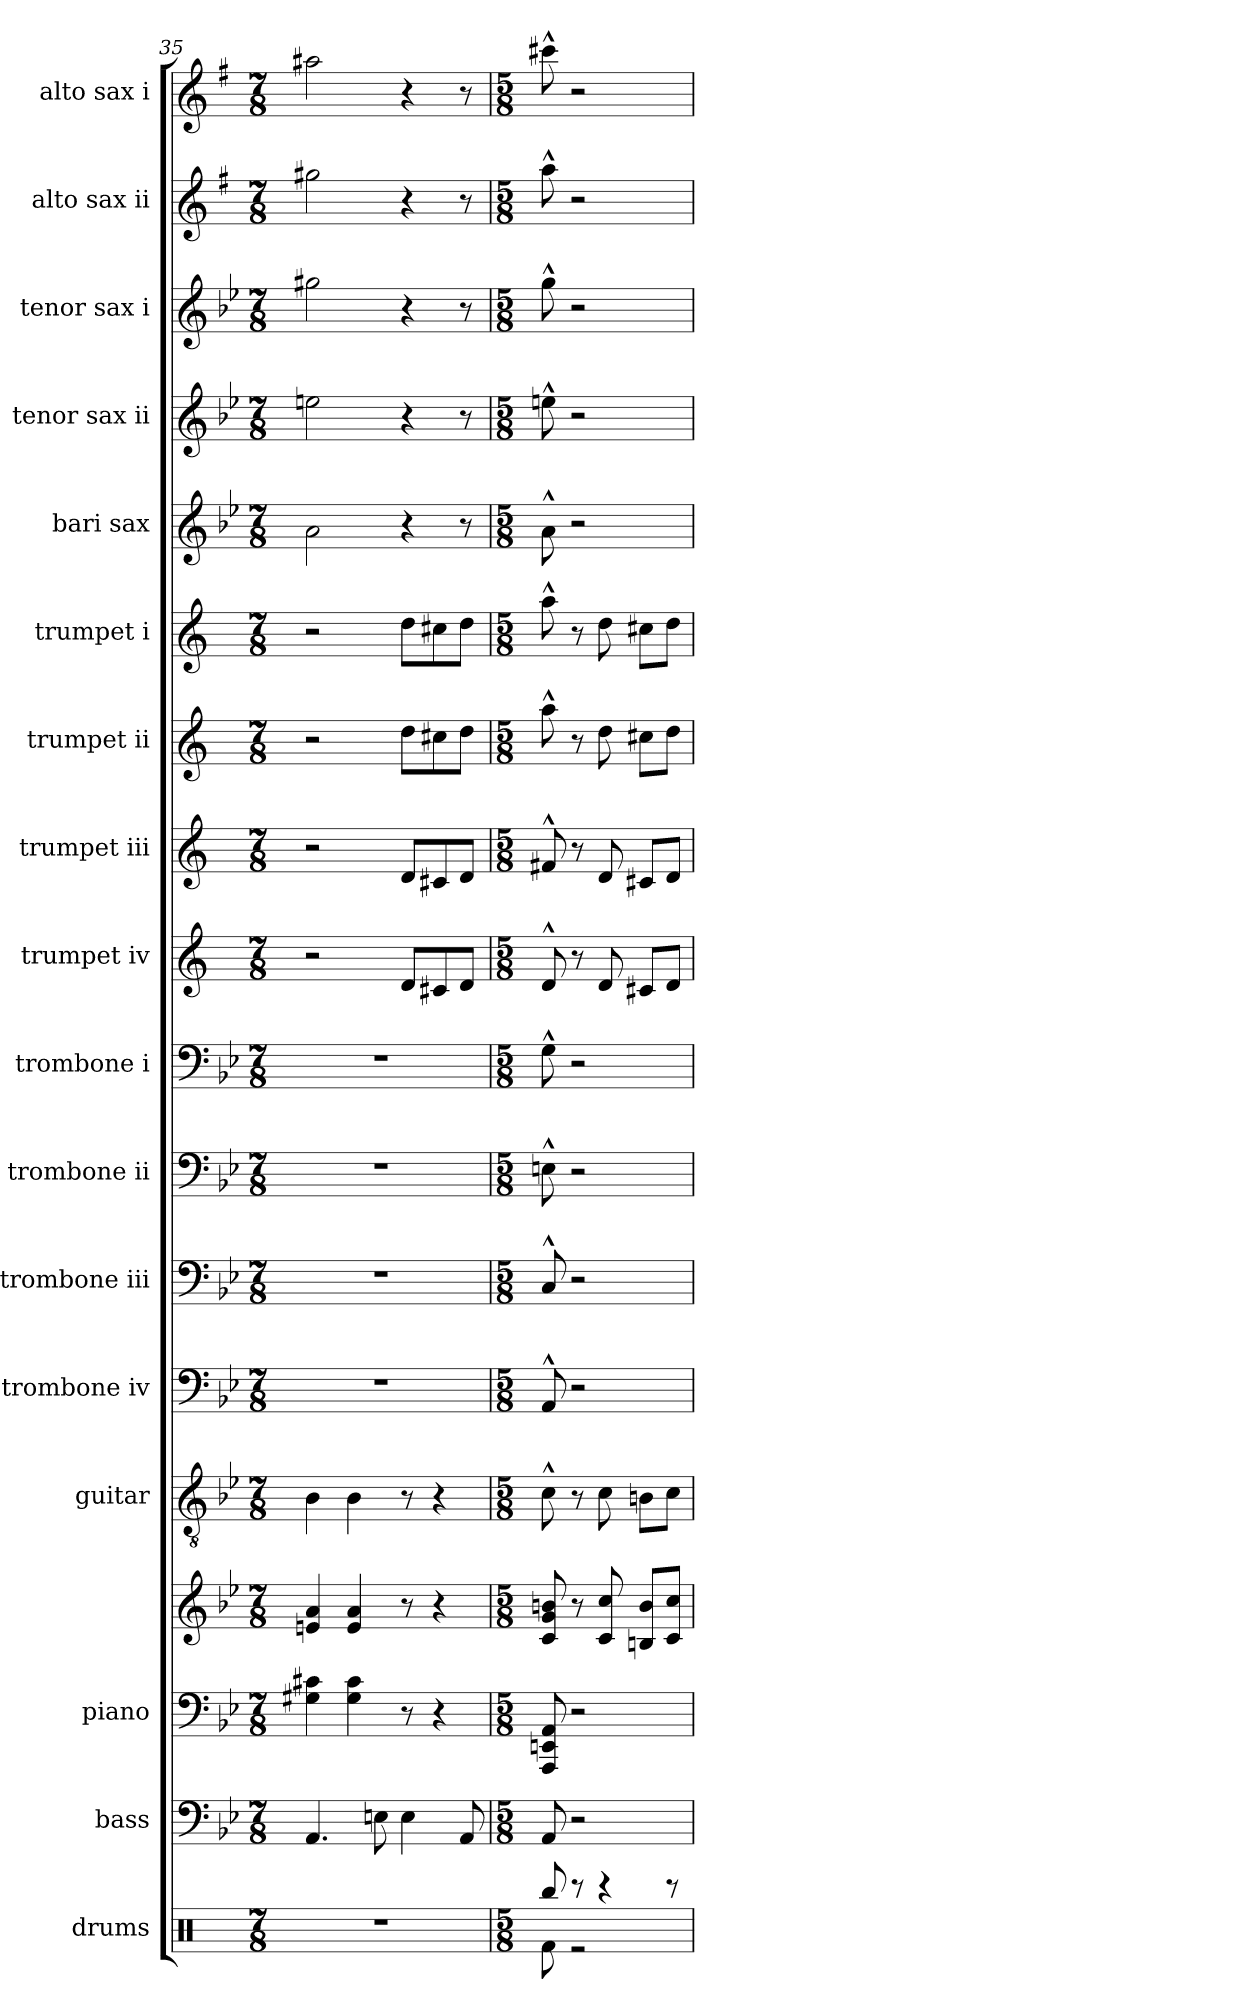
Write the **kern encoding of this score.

**kern	**kern	**kern	**kern	**kern	**kern	**kern	**kern	**kern	**kern	**kern	**kern	**kern	**kern	**kern	**kern	**kern	**kern
*part17	*part16	*part15	*part15	*part14	*part13	*part12	*part11	*part10	*part9	*part8	*part7	*part6	*part5	*part4	*part3	*part2	*part1
*staff18	*staff17	*staff16	*staff15	*staff14	*staff13	*staff12	*staff11	*staff10	*staff9	*staff8	*staff7	*staff6	*staff5	*staff4	*staff3	*staff2	*staff1
*I"drums	*I"bass	*I"piano	*	*I"guitar	*I"trombone iv	*I"trombone iii	*I"trombone ii	*I"trombone i	*I"trumpet iv	*I"trumpet iii	*I"trumpet ii	*I"trumpet i	*I"bari sax	*I"tenor sax ii	*I"tenor sax i	*I"alto sax ii	*I"alto sax i
*I'drs.	*I'bass	*I'pno.	*	*I'gtr.	*I'tbn. iv	*I'tbn. iii	*I'tbn. ii	*I'tbn. i	*I'tpt. iv	*I'tpt. iii	*I'tpt. ii	*I'tpt. i	*I'bari	*I'tenor ii	*I'tenor i	*I'alto ii	*I'alto i
*clefX	*clefF4	*clefF4	*clefG2	*clefGv2	*clefF4	*clefF4	*clefF4	*clefF4	*clefG2	*clefG2	*clefG2	*clefG2	*clefG2	*clefG2	*clefG2	*clefG2	*clefG2
*	*ITrd7c12	*	*	*	*	*	*	*	*ITrd1c2	*ITrd1c2	*ITrd1c2	*ITrd1c2	*ITrd12c21	*ITrd8c14	*ITrd8c14	*ITrd5c9	*ITrd5c9
*k[]	*k[b-e-]	*k[b-e-]	*k[b-e-]	*k[b-e-]	*k[b-e-]	*k[b-e-]	*k[b-e-]	*k[b-e-]	*k[b-e-]	*k[b-e-]	*k[b-e-]	*k[b-e-]	*k[b-e-]	*k[b-e-]	*k[b-e-]	*k[b-e-]	*k[b-e-]
*M7/8	*M7/8	*M7/8	*M7/8	*M7/8	*M7/8	*M7/8	*M7/8	*M7/8	*M7/8	*M7/8	*M7/8	*M7/8	*M7/8	*M7/8	*M7/8	*M7/8	*M7/8
=35	=35	=35	=35	=35	=35	=35	=35	=35	=35	=35	=35	=35	=35	=35	=35	=35	=35
2..r	4.AAA/	4G#X\ 4c#X\	4en/ 4a/	4B-\	2..r	2..r	2..r	2..r	2r	2r	2r	2r	2A\	2en\	2g#X\	2bn\	2cc#X\
.	.	4G#\ 4c#\	4e/ 4a/	4B-\	.	.	.	.	.	.	.	.	.	.	.	.	.
.	8EEn\	.	.	.	.	.	.	.	.	.	.	.	.	.	.	.	.
.	4EE\	8r	8r	8r	.	.	.	.	8c/L	8c/L	8cc\L	8cc\L	4r	4r	4r	4r	4r
.	.	4r	4r	4r	.	.	.	.	8Bn/	8Bn/	8bn\	8bn\	.	.	.	.	.
.	8AAA/	.	.	.	.	.	.	.	8c/J	8c/J	8cc\J	8cc\J	8r	8r	8r	8r	8r
=36	=36	=36	=36	=36	=36	=36	=36	=36	=36	=36	=36	=36	=36	=36	=36	=36	=36
*M5/8	*M5/8	*M5/8	*M5/8	*M5/8	*M5/8	*M5/8	*M5/8	*M5/8	*M5/8	*M5/8	*M5/8	*M5/8	*M5/8	*M5/8	*M5/8	*M5/8	*M5/8
*^	*	*	*	*	*	*	*	*	*	*	*	*	*	*	*	*	*
8Rbb/	8Rf\	8AAA/	8AAA/ 8EEn/ 8AA/	8c/ 8g/ 8bn/	8c^^\	8AA^^/	8C^^/	8En^^\	8G^^\	8c^^/	8en^^/	8gg^^\	8gg^^\	8A^^\	8en^^\	8g^^\	8cc^^\	8een^^\
8r	2r	2r	2r	8r	8r	2r	2r	2r	2r	8r	8r	8r	8r	2r	2r	2r	2r	2r
4r	.	.	.	8c/ 8cc/	8c\	.	.	.	.	8c/	8c/	8cc\	8cc\	.	.	.	.	.
.	.	.	.	8Bn/ 8b/L	8Bn\L	.	.	.	.	8Bn/L	8Bn/L	8bn\L	8bn\L	.	.	.	.	.
8r	.	.	.	8c/ 8cc/J	8c\J	.	.	.	.	8c/J	8c/J	8cc\J	8cc\J	.	.	.	.	.
*v	*v	*	*	*	*	*	*	*	*	*	*	*	*	*	*	*	*	*
=	=	=	=	=	=	=	=	=	=	=	=	=	=	=	=	=	=
*-	*-	*-	*-	*-	*-	*-	*-	*-	*-	*-	*-	*-	*-	*-	*-	*-	*-
